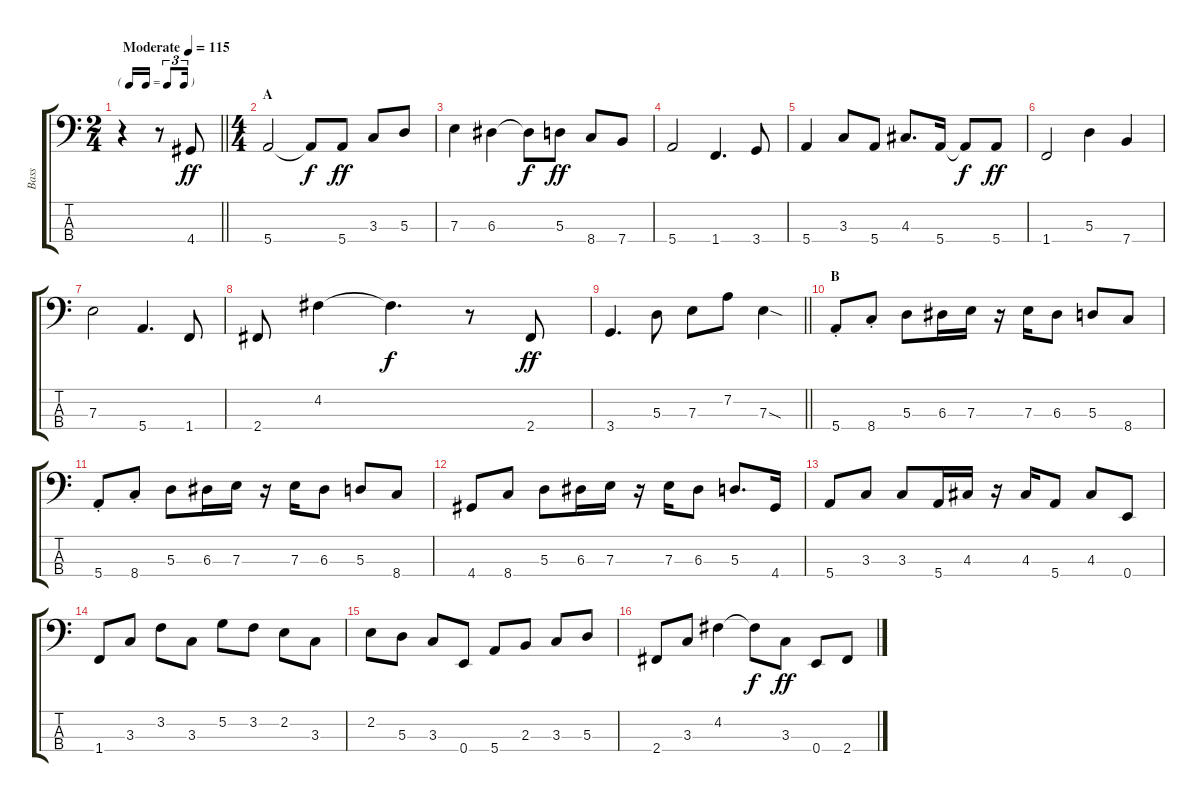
\track ("Bass" "Bass") {instrument electricbassfinger}
\staff {score tabs}
\tuning (G2 D2 A1 E1) {hide}
\ts (2 4)
\tf triplet16th
\tempo (115 "Moderate")
\clef f4
\barLineRight lightlight
\ks c
r.4{dy ff instrument electricbassfinger} r.8 4.4.8 |
\ts (4 4)
\section ("" "A")
5.4.2 5.4{t}.8{dy f} 5.4.8{dy ff} 3.3.8 5.3.8 |
7.3.4 6.3.4 6.3{t}.8{dy f} 5.3.8{dy ff} 8.4.8 7.4.8 |
5.4.2 1.4.4{d} 3.4.8 |
5.4.4 3.3.8 5.4.8 4.3.8{d} 5.4.16 5.4{t}.8{dy f} 5.4.8{dy ff} |
1.4.2 5.3.4 7.4.4 |
7.3.2 5.4.4{d} 1.4.8 |
2.4.8 4.2.4 4.2{t}.4{d dy f} r.8 2.4.8{dy ff} |
\barLineRight lightlight
3.4.4{d} 5.3.8 7.3.8 7.2.8 7.3{sod}.4 |
\section ("" "B")
5.4{st}.8 8.4{st}.8 5.3.8 6.3.16 7.3.16 r.16 7.3.16 6.3.8 5.3.8 8.4.8 |
5.4{st}.8 8.4{st}.8 5.3.8 6.3.16 7.3.16 r.16 7.3.16 6.3.8 5.3.8 8.4.8 |
4.4.8 8.4.8 5.3.8 6.3.16 7.3.16 r.16 7.3.16 6.3.8 5.3.8{d} 4.4.16 |
5.4.8 3.3.8 3.3.8 5.4.16 4.3.16 r.16 4.3.16 5.4.8 4.3.8 0.4.8 |
1.4.8 3.3.8 3.2.8 3.3.8 5.2.8 3.2.8 2.2.8 3.3.8 |
2.2.8 5.3.8 3.3.8 0.4.8 5.4.8 2.3.8 3.3.8 5.3.8 |
2.4.8 3.3.8 4.2.4 4.2{t}.8{dy f} 3.3.8{dy ff} 0.4.8 2.4.8
